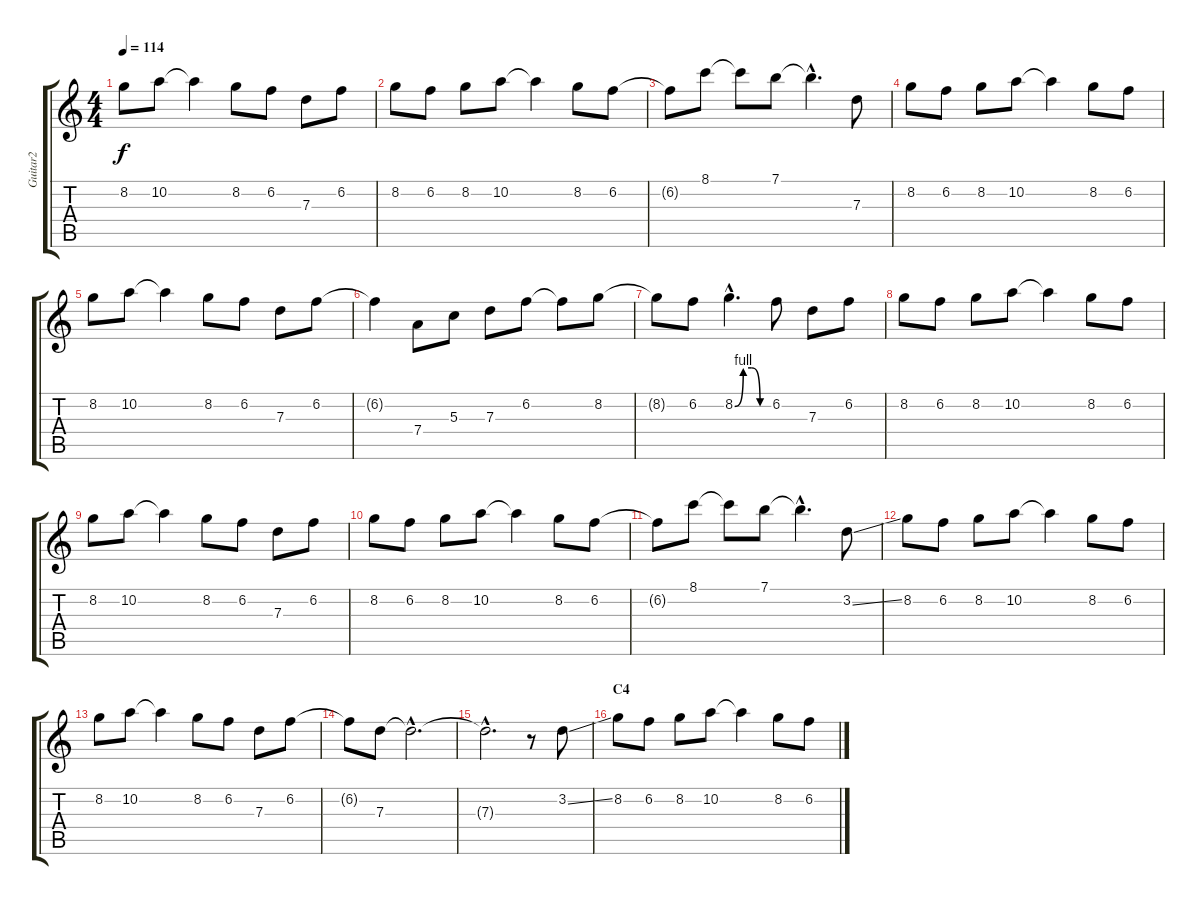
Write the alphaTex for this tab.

\track ("Guitar2" "Guitar2") {instrument electricguitarclean}
\staff {score tabs}
\tuning (E4 B3 G3 D3 A2 E2) {hide}
\ts (4 4)
\tempo 114
\clef g2
\ks c
8.2.8{dy f} 10.2.8 10.2{t}.4 8.2.8 6.2.8 7.3.8 6.2.8 |
8.2.8 6.2.8 8.2.8 10.2.8 10.2{t}.4 8.2.8 6.2.8 |
6.2{t}.8 8.1.8 8.1{t}.8 7.1.8 7.1{hac t}.4{d} 7.3.8 |
8.2.8 6.2.8 8.2.8 10.2.8 10.2{t}.4 8.2.8 6.2.8 |
8.2.8 10.2.8 10.2{t}.4 8.2.8 6.2.8 7.3.8 6.2.8 |
6.2{t}.4 7.4.8 5.3.8 7.3.8 6.2.8 6.2{t}.8 8.2.8 |
8.2{t}.8 6.2.8 8.2{be (custom 0 0 15 4 30 4 45 0 60 0) hac}.4{d} 6.2.8 7.3.8 6.2.8 |
8.2.8 6.2.8 8.2.8 10.2.8 10.2{t}.4 8.2.8 6.2.8 |
8.2.8 10.2.8 10.2{t}.4 8.2.8 6.2.8 7.3.8 6.2.8 |
8.2.8 6.2.8 8.2.8 10.2.8 10.2{t}.4 8.2.8 6.2.8 |
6.2{t}.8 8.1.8 8.1{t}.8 7.1.8 7.1{hac t}.4{d} 3.2{ss}.8 |
8.2.8 6.2.8 8.2.8 10.2.8 10.2{t}.4 8.2.8 6.2.8 |
8.2.8 10.2.8 10.2{t}.4 8.2.8 6.2.8 7.3.8 6.2.8 |
6.2{t}.8 7.3.8 7.3{hac t}.2{d} |
7.3{hac t}.2{d} r.8 3.2{ss}.8 |
\section ("" "C4")
8.2.8 6.2.8 8.2.8 10.2.8 10.2{t}.4 8.2.8 6.2.8
